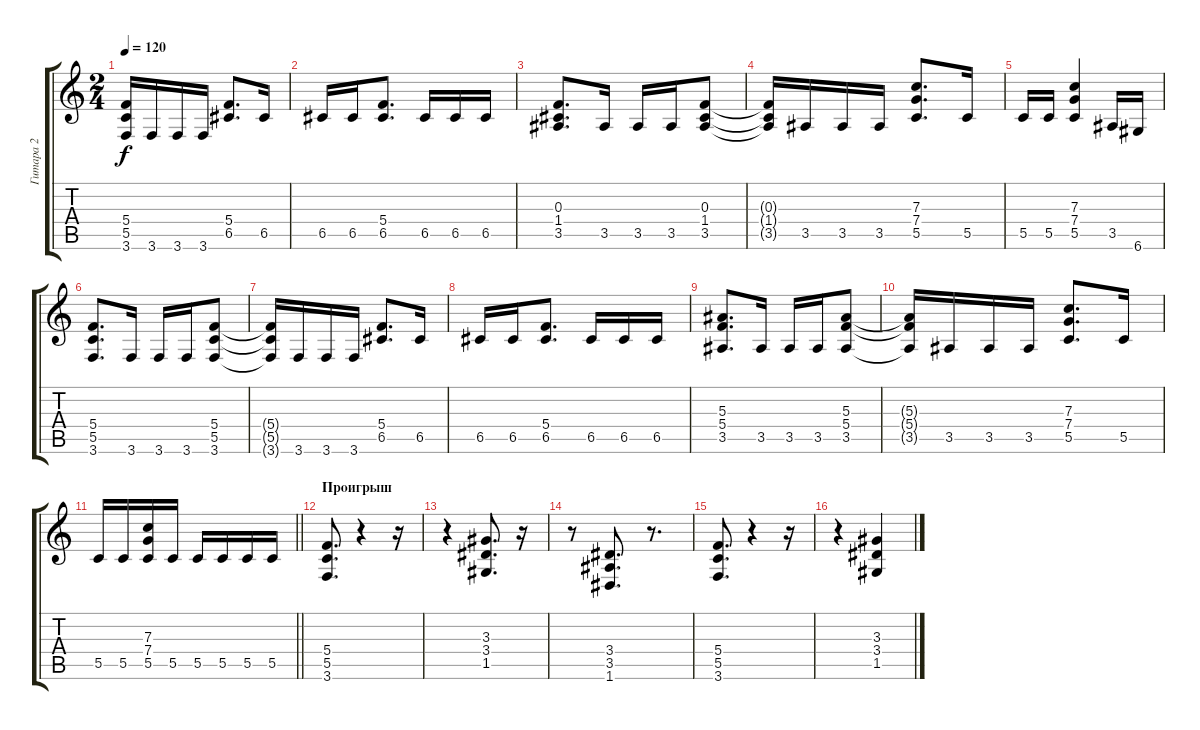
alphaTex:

\track ("Гитара 2" "Гитара 2") {instrument distortionguitar}
\staff {score tabs}
\tuning (D4 A3 F3 C3 G2 D2) {hide}
\ts (2 4)
\tempo 120
\clef g2
\ks c
(5.4{t} 5.5{t} 3.6{t}).16{dy f} 3.6.16 3.6.16 3.6.16 (5.4 6.5).8{d} 6.5.16 |
6.5.16 6.5.16 (5.4 6.5).8{d} 6.5.16 6.5.16 6.5.16 |
(0.3 1.4 3.5).8{d} 3.5.16 3.5.16 3.5.16 (0.3 1.4 3.5).8 |
(0.3{t} 1.4{t} 3.5{t}).16 3.5.16 3.5.16 3.5.16 (7.3 7.4 5.5).8{d} 5.5.16 |
5.5.16 5.5.16 (7.3 7.4 5.5).4 3.5.16 6.6.16 |
(5.4 5.5 3.6).8{d} 3.6.16 3.6.16 3.6.16 (5.4 5.5 3.6).8 |
(5.4{t} 5.5{t} 3.6{t}).16 3.6.16 3.6.16 3.6.16 (5.4 6.5).8{d} 6.5.16 |
6.5.16 6.5.16 (5.4 6.5).8{d} 6.5.16 6.5.16 6.5.16 |
(5.3 5.4 3.5).8{d} 3.5.16 3.5.16 3.5.16 (5.3 5.4 3.5).8 |
(5.3{t} 5.4{t} 3.5{t}).16 3.5.16 3.5.16 3.5.16 (7.3 7.4 5.5).8{d} 5.5.16 |
\barLineRight lightlight
5.5.16 5.5.16 (7.3 7.4 5.5).16 5.5.16 5.5.16 5.5.16 5.5.16 5.5.16 |
\section ("" "Проигрыш")
(5.4 5.5 3.6).8{d} r.4 r.16 |
r.4 (3.3 3.4 1.5).8{d} r.16 |
r.8 (3.4 3.5 1.6).8{d} r.8{d} |
(5.4 5.5 3.6).8{d} r.4 r.16 |
r.4 (3.3 3.4 1.5).4
